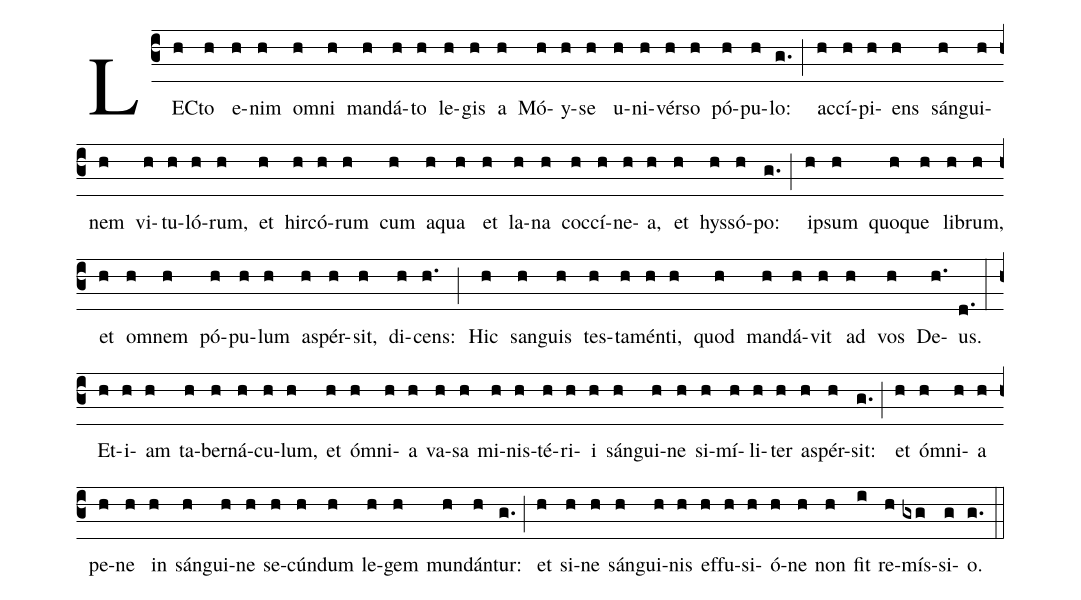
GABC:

%%
(c3) LEC(h)to(h) e(h)nim(h) om(h)ni(h) man(h)dá(h)to(h) le(h)gis(h) a(h) Mó(h)y(h)se(h) u(h)ni(h)vér(h)so(h) pó(h)pu(h)lo:(g.) (;) ac(h)cí(h)pi(h)ens(h) sán(h)gui(h)nem(h) vi(h)tu(h)ló(h)rum,(h) et(h) hir(h)có(h)rum(h) cum(h) a(h)qua(h) et(h) la(h)na(h) coc(h)cí(h)ne(h)a,(h) et(h) hys(h)só(h)po:(g.) (;) ip(h)sum(h) quo(h)que(h) li(h)brum,(h) et(h) om(h)nem(h) pó(h)pu(h)lum(h) a(h)spér(h)sit,(h) di(h)cens:(h.) (;) Hic(h) san(h)guis(h) tes(h)ta(h)mén(h)ti,(h) quod(h) man(h)dá(h)vit(h) ad(h) vos(h) De(h.)us.(d.) (:) Et(h)i(h)am(h) ta(h)ber(h)ná(h)cu(h)lum,(h) et(h) óm(h)ni(h)a(h) va(h)sa(h) mi(h)nis(h)té(h)ri(h)i(h) sán(h)gui(h)ne(h) si(h)mí(h)li(h)ter(h) a(h)spér(h)sit:(g.) (;) et(h) óm(h)ni(h)a(h) pe(h)ne(h) in(h) sán(h)gui(h)ne(h) se(h)cún(h)dum(h) le(h)gem(h) mun(h)dán(h)tur:(g.) (;) et(h) si(h)ne(h) sán(h)gui(h)nis(h) ef(h)fu(h)si(h)ó(h)ne(h) non(h) fit(i) re(h)mís(gxg)si(g)o.(g.) (::)
